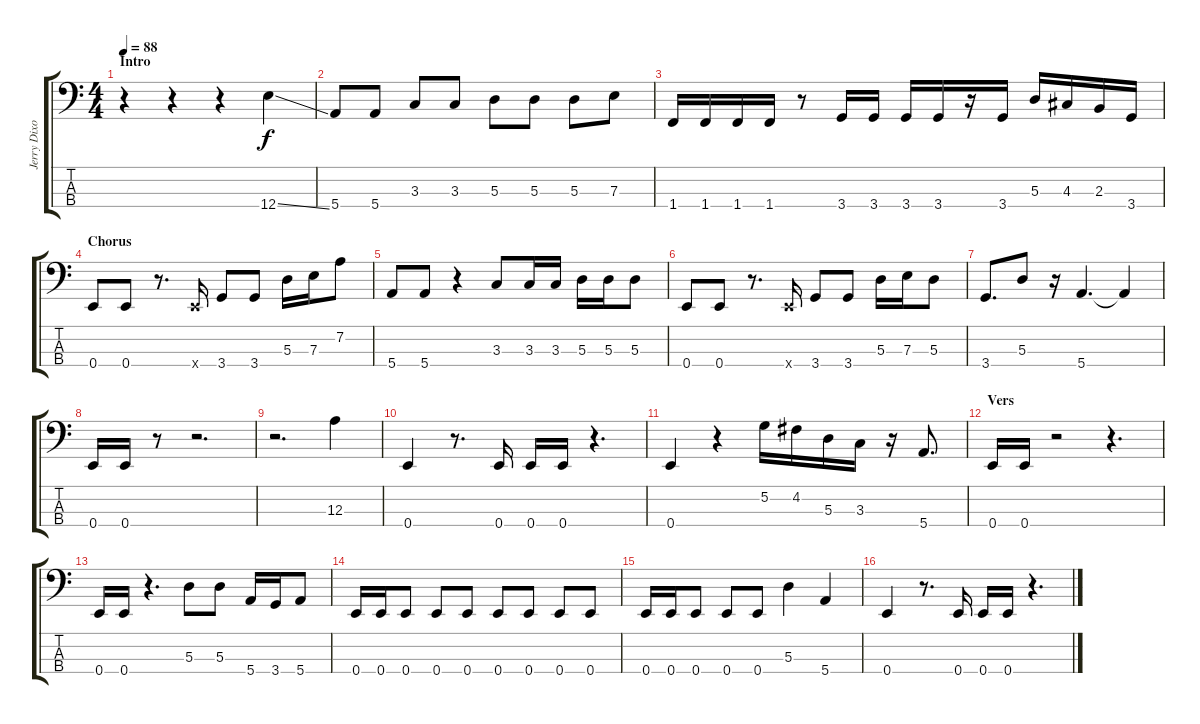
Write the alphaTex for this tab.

\track ("Jerry Dixon" "Jerry Dixo") {instrument electricbassfinger}
\staff {score tabs}
\tuning (G2 D2 A1 E1) {hide}
\ts (4 4)
\section ("" "Intro")
\tempo 88
\clef f4
\ks c
r.4{dy f instrument electricbassfinger} r.4 r.4 12.4{ss}.4 |
5.4.8 5.4.8 3.3.8 3.3.8 5.3.8 5.3.8 5.3.8 7.3.8 |
1.4.16 1.4.16 1.4.16 1.4.16 r.8 3.4.16 3.4.16 3.4.16 3.4.16 r.16 3.4.16 5.3.16 4.3.16 2.3.16 3.4.16 |
\section ("" "Chorus")
0.4.8 0.4.8 r.8{d} 0.4{x}.16 3.4.8 3.4.8 5.3.16 7.3.16 7.2.8 |
5.4.8 5.4.8 r.4 3.3.8 3.3.16 3.3.16 5.3.16 5.3.16 5.3.8 |
0.4.8 0.4.8 r.8{d} 0.4{x}.16 3.4.8 3.4.8 5.3.16 7.3.16 5.3.8 |
3.4.8{d} 5.3.8 r.16 5.4.4{d} 5.4{t}.4 |
0.4.16 0.4.16 r.8 r.2{d} |
r.2{d} 12.3.4 |
0.4.4 r.8{d} 0.4.16 0.4.16 0.4.16 r.4{d} |
0.4.4 r.4 5.2.16 4.2.16 5.3.16 3.3.16 r.16 5.4.8{d} |
\section ("" "Vers")
0.4.16 0.4.16 r.2 r.4{d} |
0.4.16 0.4.16 r.4{d} 5.3.8 5.3.8 5.4.16 3.4.16 5.4.8 |
0.4.16 0.4.16 0.4.8 0.4.8 0.4.8 0.4.8 0.4.8 0.4.8 0.4.8 |
0.4.16 0.4.16 0.4.8 0.4.8 0.4.8 5.3.4 5.4.4 |
0.4.4 r.8{d} 0.4.16 0.4.16 0.4.16 r.4{d}
